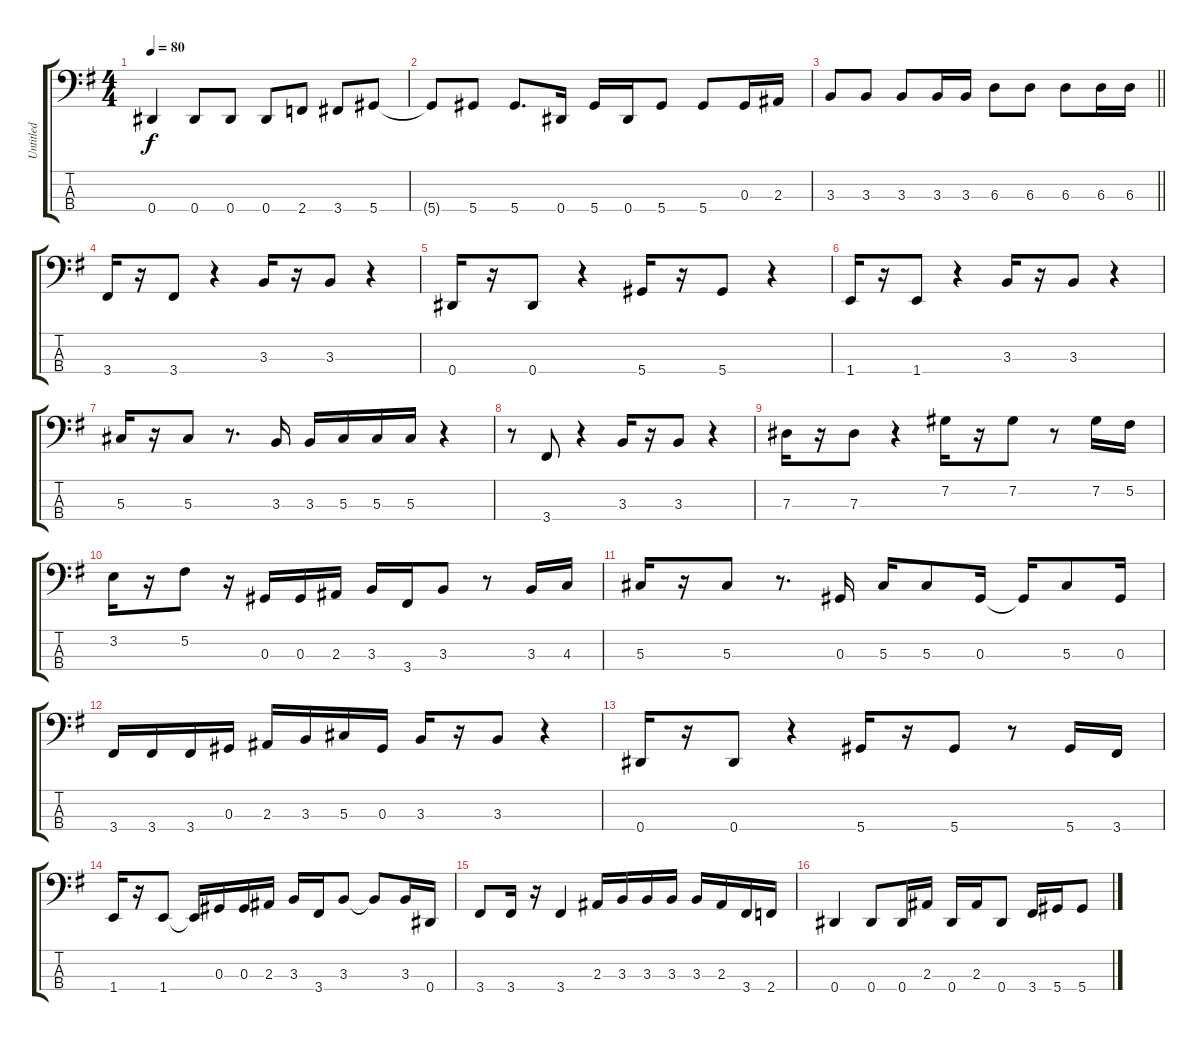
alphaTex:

\track ("Untitled" "Untitled") {instrument electricbassfinger}
\staff {score tabs}
\tuning (Gb2 Db2 Ab1 Eb1) {hide}
\ts (4 4)
\tempo 80
\clef f4
\ks g
0.4.4{dy f} 0.4.8 0.4.8 0.4.8 2.4.8 3.4.8 5.4.8 |
5.4{t}.8 5.4.8 5.4.8{d} 0.4.16 5.4.16 0.4.16 5.4.8 5.4.8 0.3.16 2.3.16 |
\barLineRight lightlight
3.3.8 3.3.8 3.3.8 3.3.16 3.3.16 6.3.8 6.3.8 6.3.8 6.3.16 6.3.16 |
\section ("" " ")
3.4.16 r.16 3.4.8 r.4 3.3.16 r.16 3.3.8 r.4 |
0.4.16 r.16 0.4.8 r.4 5.4.16 r.16 5.4.8 r.4 |
1.4.16 r.16 1.4.8 r.4 3.3.16 r.16 3.3.8 r.4 |
5.3.16 r.16 5.3.8 r.8{d} 3.3.16 3.3.16 5.3.16 5.3.16 5.3.16 r.4 |
r.8 3.4.8 r.4 3.3.16 r.16 3.3.8 r.4 |
7.3.16 r.16 7.3.8 r.4 7.2.16 r.16 7.2.8 r.8 7.2.16 5.2.16 |
3.2.16 r.16 5.2.8 r.16 0.3.16 0.3.16 2.3.16 3.3.16 3.4.16 3.3.8 r.8 3.3.16 4.3.16 |
5.3.16 r.16 5.3.8 r.8{d} 0.3.16 5.3.16 5.3.8 0.3.16 0.3{t}.16 5.3.8 0.3.16 |
3.4.16 3.4.16 3.4.16 0.3.16 2.3.16 3.3.16 5.3.16 0.3.16 3.3.16 r.16 3.3.8 r.4 |
0.4.16 r.16 0.4.8 r.4 5.4.16 r.16 5.4.8 r.8 5.4.16 3.4.16 |
1.4.16 r.16 1.4.8 1.4{t}.16 0.3.16 0.3.16 2.3.16 3.3.16 3.4.16 3.3.8 3.3{t}.8 3.3.16 0.4.16 |
3.4.8 3.4.16 r.16 3.4.4 2.3.16 3.3.16 3.3.16 3.3.16 3.3.16 2.3.16 3.4.16 2.4.16 |
0.4.4 0.4.8 0.4.16 2.3.16 0.4.16 2.3.16 0.4.8 3.4.16 5.4.16 5.4.8
